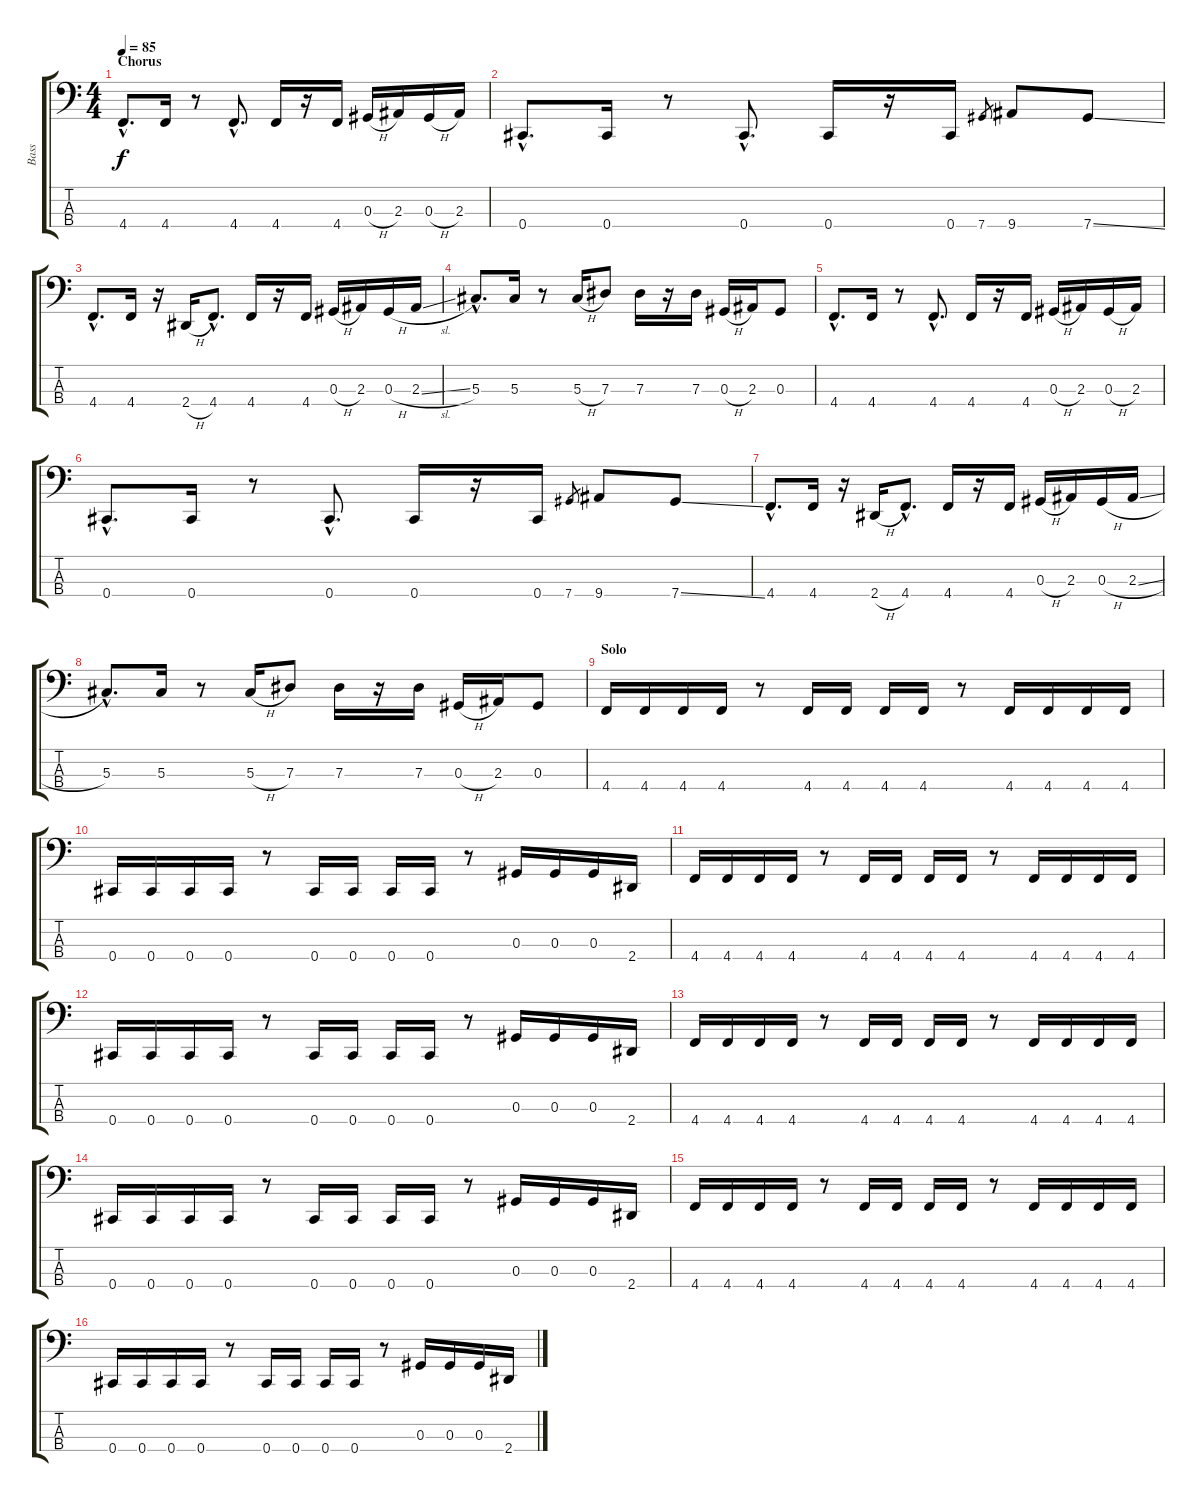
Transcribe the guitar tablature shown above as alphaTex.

\track ("Bass" "Bass") {instrument electricbassfinger}
\staff {score tabs}
\tuning (Gb2 Db2 Ab1 Db1) {hide}
\ts (4 4)
\section ("" "Chorus")
\tempo 85
\clef f4
\ks c
4.4{hac}.8{d dy f} 4.4.16 r.8 4.4{hac}.8{d} 4.4.16 r.16 4.4.16 0.3{h}.16 2.3.16 0.3{h}.16 2.3.16 |
0.4{hac}.8{d} 0.4.16 r.8 0.4{hac}.8{d} 0.4.16 r.16 0.4.16 7.4.8{gr} 9.4.8 7.4{ss}.8 |
4.4{hac}.8{d} 4.4.16 r.16 2.4{h}.16 4.4{hac}.8{d} 4.4.16 r.16 4.4.16 0.3{h}.16 2.3.16 0.3{h}.16 2.3{sl}.16 |
5.3{hac}.8{d} 5.3.16 r.8 5.3{h}.16 7.3.8 7.3.16 r.16 7.3.16 0.3{h}.16 2.3.16 0.3.8 |
4.4{hac}.8{d} 4.4.16 r.8 4.4{hac}.8{d} 4.4.16 r.16 4.4.16 0.3{h}.16 2.3.16 0.3{h}.16 2.3.16 |
0.4{hac}.8{d} 0.4.16 r.8 0.4{hac}.8{d} 0.4.16 r.16 0.4.16 7.4.8{gr} 9.4.8 7.4{ss}.8 |
4.4{hac}.8{d} 4.4.16 r.16 2.4{h}.16 4.4{hac}.8{d} 4.4.16 r.16 4.4.16 0.3{h}.16 2.3.16 0.3{h}.16 2.3{sl}.16 |
5.3{hac}.8{d} 5.3.16 r.8 5.3{h}.16 7.3.8 7.3.16 r.16 7.3.16 0.3{h}.16 2.3.16 0.3.8 |
\section ("" "Solo")
4.4.16 4.4.16 4.4.16 4.4.16 r.8 4.4.16 4.4.16 4.4.16 4.4.16 r.8 4.4.16 4.4.16 4.4.16 4.4.16 |
0.4.16 0.4.16 0.4.16 0.4.16 r.8 0.4.16 0.4.16 0.4.16 0.4.16 r.8 0.3.16 0.3.16 0.3.16 2.4.16 |
4.4.16 4.4.16 4.4.16 4.4.16 r.8 4.4.16 4.4.16 4.4.16 4.4.16 r.8 4.4.16 4.4.16 4.4.16 4.4.16 |
0.4.16 0.4.16 0.4.16 0.4.16 r.8 0.4.16 0.4.16 0.4.16 0.4.16 r.8 0.3.16 0.3.16 0.3.16 2.4.16 |
4.4.16 4.4.16 4.4.16 4.4.16 r.8 4.4.16 4.4.16 4.4.16 4.4.16 r.8 4.4.16 4.4.16 4.4.16 4.4.16 |
0.4.16 0.4.16 0.4.16 0.4.16 r.8 0.4.16 0.4.16 0.4.16 0.4.16 r.8 0.3.16 0.3.16 0.3.16 2.4.16 |
4.4.16 4.4.16 4.4.16 4.4.16 r.8 4.4.16 4.4.16 4.4.16 4.4.16 r.8 4.4.16 4.4.16 4.4.16 4.4.16 |
0.4.16 0.4.16 0.4.16 0.4.16 r.8 0.4.16 0.4.16 0.4.16 0.4.16 r.8 0.3.16 0.3.16 0.3.16 2.4.16
